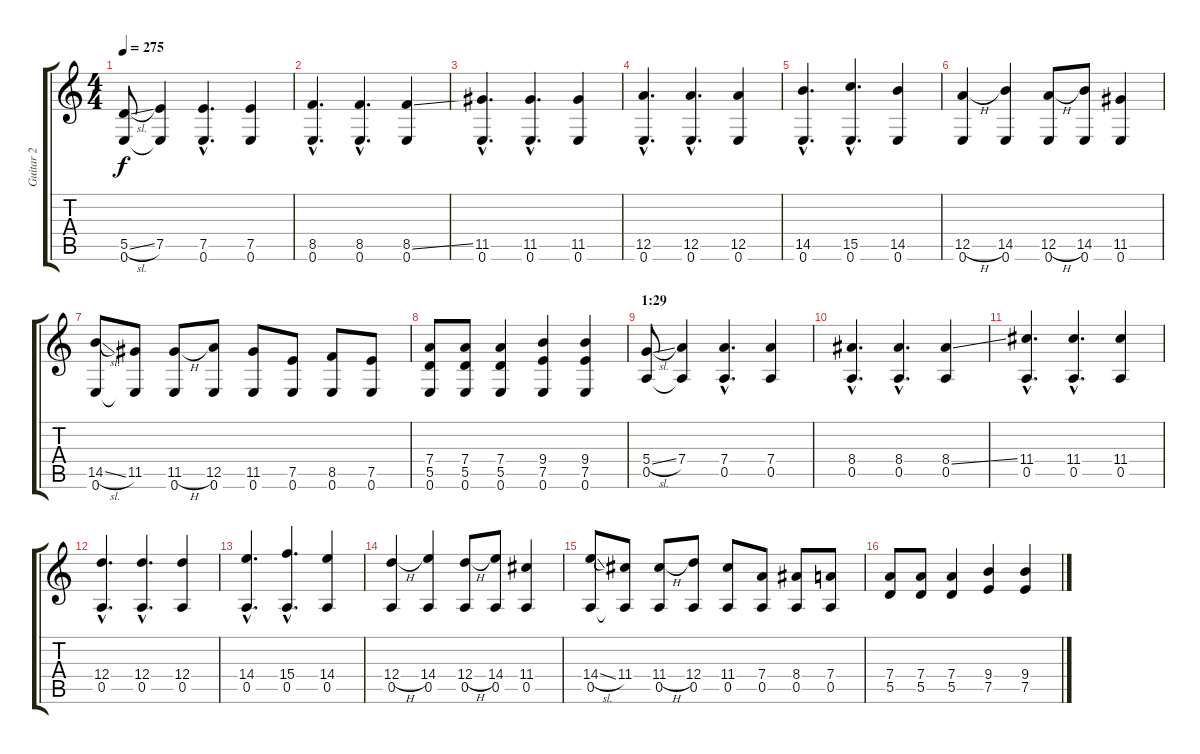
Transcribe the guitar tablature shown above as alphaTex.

\track ("Guitar 2" "Guitar 2") {instrument distortionguitar}
\staff {score tabs}
\tuning (E4 B3 G3 D3 A2 E2) {hide}
\ts (4 4)
\tempo 275
\clef g2
\ks c
(5.5{sl} 0.6).8{dy f} (7.5 0.6{t}).4 (7.5{hac} 0.6{hac}).4{d} (7.5 0.6).4 |
(8.5{hac} 0.6{hac}).4{d} (8.5{hac} 0.6{hac}).4{d} (8.5{ss} 0.6).4 |
(11.5{hac} 0.6{hac}).4{d} (11.5{hac} 0.6{hac}).4{d} (11.5 0.6).4 |
(12.5{hac} 0.6{hac}).4{d} (12.5{hac} 0.6{hac}).4{d} (12.5 0.6).4 |
(14.5{hac} 0.6{hac}).4{d} (15.5{hac} 0.6{hac}).4{d} (14.5 0.6).4 |
(12.5{h} 0.6).4 (14.5 0.6).4 (12.5{h} 0.6).8 (14.5 0.6).8 (11.5 0.6).4 |
(14.5{sl} 0.6).8 (11.5 0.6{t}).8 (11.5{h} 0.6).8 (12.5 0.6).8 (11.5 0.6).8 (7.5 0.6).8 (8.5 0.6).8 (7.5 0.6).8 |
(7.4 5.5 0.6).8 (7.4 5.5 0.6).8 (7.4 5.5 0.6).4 (9.4 7.5 0.6).4 (9.4 7.5 0.6).4 |
\section ("" "1:29")
(5.4{sl} 0.5).8 (7.4 0.5{t}).4 (7.4{hac} 0.5{hac}).4{d} (7.4 0.5).4 |
(8.4{hac} 0.5{hac}).4{d} (8.4{hac} 0.5{hac}).4{d} (8.4{ss} 0.5).4 |
(11.4{hac} 0.5{hac}).4{d} (11.4{hac} 0.5{hac}).4{d} (11.4 0.5).4 |
(12.4{hac} 0.5{hac}).4{d} (12.4{hac} 0.5{hac}).4{d} (12.4 0.5).4 |
(14.4{hac} 0.5{hac}).4{d} (15.4{hac} 0.5{hac}).4{d} (14.4 0.5).4 |
(12.4{h} 0.5).4 (14.4 0.5).4 (12.4{h} 0.5).8 (14.4 0.5).8 (11.4 0.5).4 |
(14.4{sl} 0.5).8 (11.4 0.5{t}).8 (11.4{h} 0.5).8 (12.4 0.5).8 (11.4 0.5).8 (7.4 0.5).8 (8.4 0.5).8 (7.4 0.5).8 |
(7.4 5.5).8 (7.4 5.5).8 (7.4 5.5).4 (9.4 7.5).4 (9.4 7.5).4
